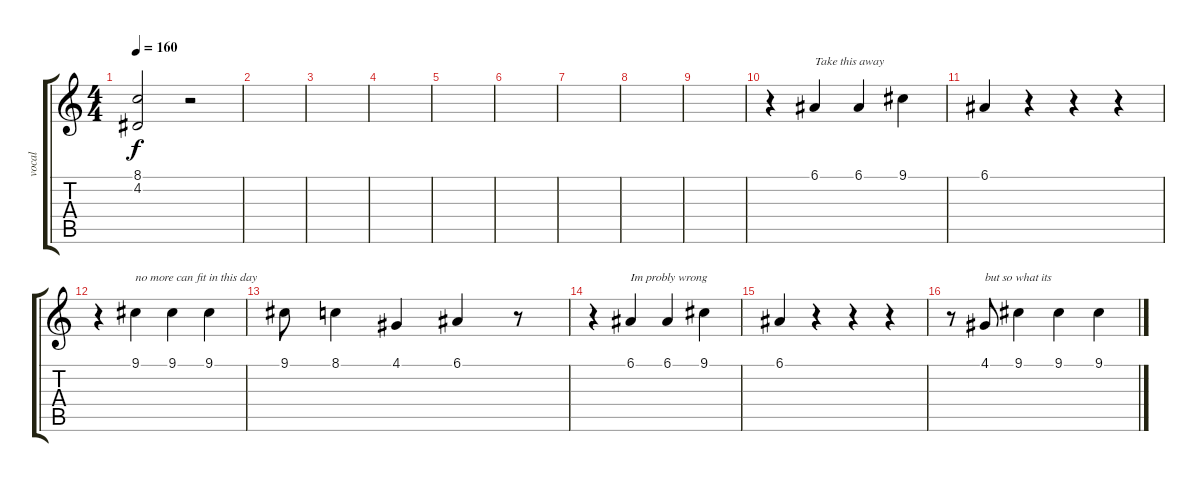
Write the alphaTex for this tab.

\track ("vocal" "vocal") {instrument tenorsax}
\staff {score tabs}
\tuning (E4 B3 G3 D3 A2 E2) {hide}
\ts (4 4)
\tempo 160
\clef g2
\ks c
(8.1{t} 4.2{t}).2{dy f} r.2 |
|
|
|
|
|
|
|
|
r.4 6.1.4{txt "Take this away"} 6.1.4 9.1.4 |
6.1.4 r.4 r.4 r.4 |
r.4 9.1.4{txt "no more can fit in this day"} 9.1.4 9.1.4 |
9.1.8 8.1.4 4.1.4 6.1.4 r.8 |
r.4 6.1.4{txt "Im probly wrong"} 6.1.4 9.1.4 |
6.1.4 r.4 r.4 r.4 |
r.8 4.1.8{txt "but so what its "} 9.1.4 9.1.4 9.1.4
